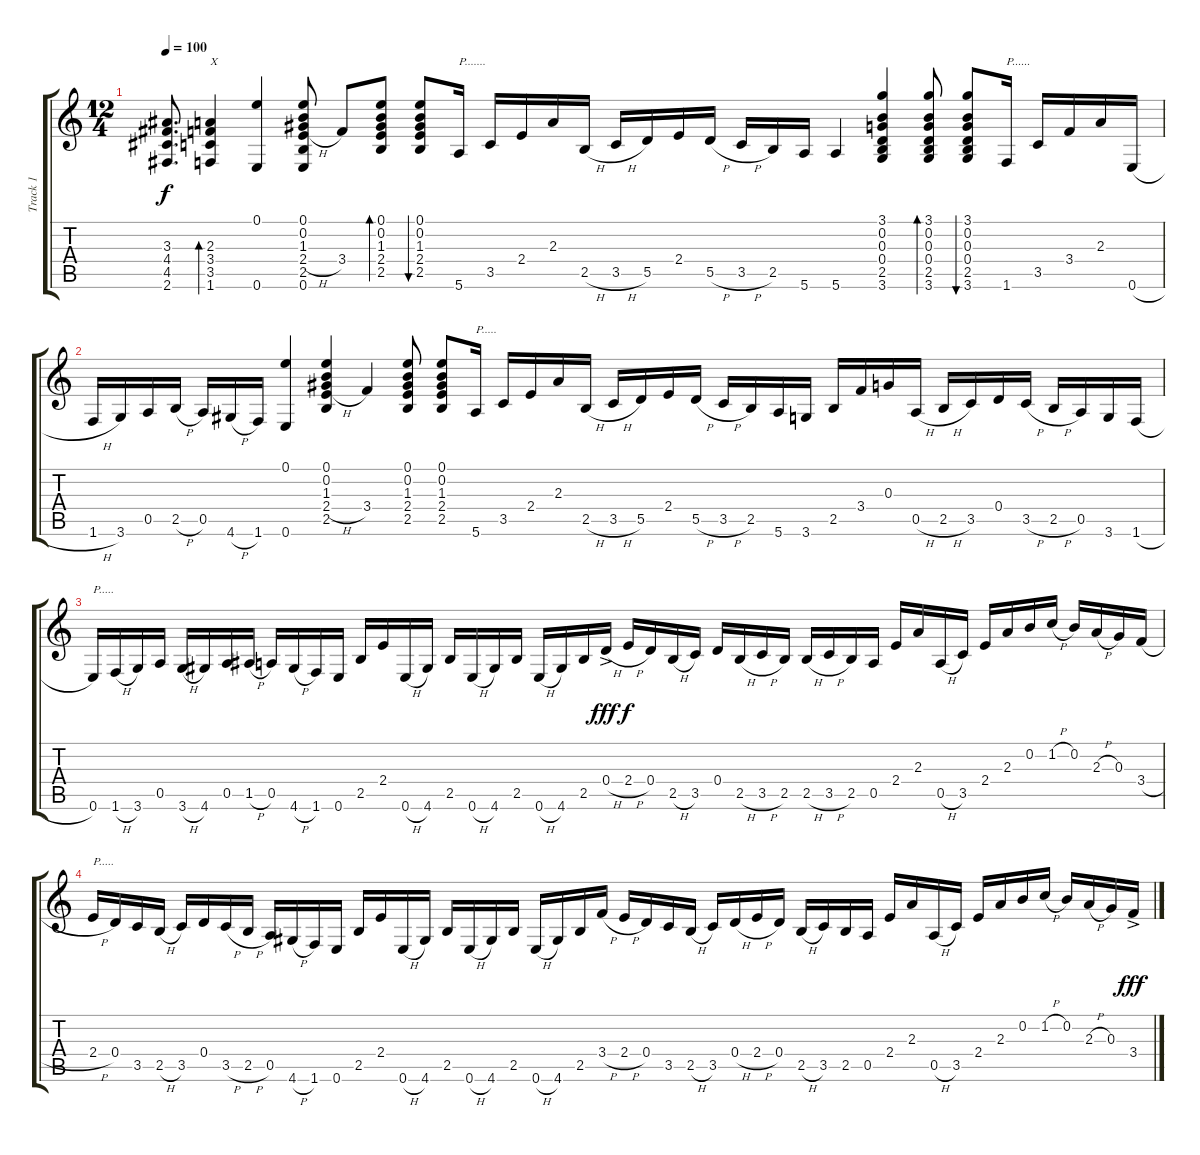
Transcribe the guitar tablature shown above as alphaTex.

\track ("Track 1" "Track 1") {instrument acousticguitarnylon}
\staff {score tabs}
\tuning (E4 B3 G3 D3 A2 E2) {hide}
\ts (12 4)
\tempo 100
\clef g2
\ks c
(3.3{t} 4.4{t} 4.5{t} 2.6{t}).8{d dy f} (2.3 3.4 3.5 1.6).4{bd 60 txt "X"} (0.1 0.6).4 (0.1 0.2 1.3 2.4{h} 2.5 0.6).8 3.4.8 (0.1 0.2 1.3 2.4 2.5).8{bd 60} (0.1 0.2 1.3 2.4 2.5).8{bu 60} 5.6.16{txt "P......."} 3.5.16 2.4.16 2.3.16 2.5{h}.16 3.5{h}.16 5.5.16 2.4.16 5.5{h}.16 3.5{h}.16 2.5.16 5.6.16 5.6.4 (3.1 0.2 0.3 0.4 2.5 3.6).4 (3.1 0.2 0.3 0.4 2.5 3.6).8{bd 60} (3.1 0.2 0.3 0.4 2.5 3.6).8{bu 60} 1.6.16{txt "P......"} 3.5.16 3.4.16 2.3.16 0.6{h}.16 |
1.6{h}.16 3.6.16 0.5.16 2.5{h}.16 0.5.16 4.6{h}.16 1.6.16 (0.1 0.6).4 (0.1 0.2 1.3 2.4{h} 2.5).4 3.4.4 (0.1 0.2 1.3 2.4 2.5).8 (0.1 0.2 1.3 2.4 2.5).8 5.6.16{txt "P....."} 3.5.16 2.4.16 2.3.16 2.5{h}.16 3.5{h}.16 5.5.16 2.4.16 5.5{h}.16 3.5{h}.16 2.5.16 5.6.16 3.6.16 2.5.16 3.4.16 0.3.16 0.5{h}.16 2.5{h}.16 3.5.16 0.4.16 3.5{h}.16 2.5{h}.16 0.5.16 3.6.16 1.6{h}.16 |
0.6.16{txt "P....."} 1.6{h}.16 3.6.16 0.5.16 3.6{h}.16 4.6.16 0.5.16 1.5{h}.16 0.5.16 4.6{h}.16 1.6.16 0.6.16 2.5.16 2.4.16 0.6{h}.16 4.6.16 2.5.16 0.6{h}.16 4.6.16 2.5.16 0.6{h}.16 4.6.16 2.5.16 0.4{h ac}.16{dy fff} 2.4{h}.16{dy f} 0.4.16 2.5{h}.16 3.5.16 0.4.16 2.5{h}.16 3.5{h}.16 2.5.16 2.5{h}.16 3.5{h}.16 2.5.16 0.5.16 2.4.16 2.3.16 0.5{h}.16 3.5.16 2.4.16 2.3.16 0.2.16 1.2{h}.16 0.2.16 2.3{h}.16 0.3.16 3.4{h}.16 |
2.4{h}.16{txt "P....."} 0.4.16 3.5.16 2.5{h}.16 3.5.16 0.4.16 3.5{h}.16 2.5{h}.16 0.5.16 4.6{h}.16 1.6.16 0.6.16 2.5.16 2.4.16 0.6{h}.16 4.6.16 2.5.16 0.6{h}.16 4.6.16 2.5.16 0.6{h}.16 4.6.16 2.5.16 3.4{h}.16 2.4{h}.16 0.4.16 3.5.16 2.5{h}.16 3.5.16 0.4{h}.16 2.4{h}.16 0.4.16 2.5{h}.16 3.5.16 2.5.16 0.5.16 2.4.16 2.3.16 0.5{h}.16 3.5.16 2.4.16 2.3.16 0.2.16 1.2{h}.16 0.2.16 2.3{h}.16 0.3.16 3.4{h ac}.16{dy fff}
